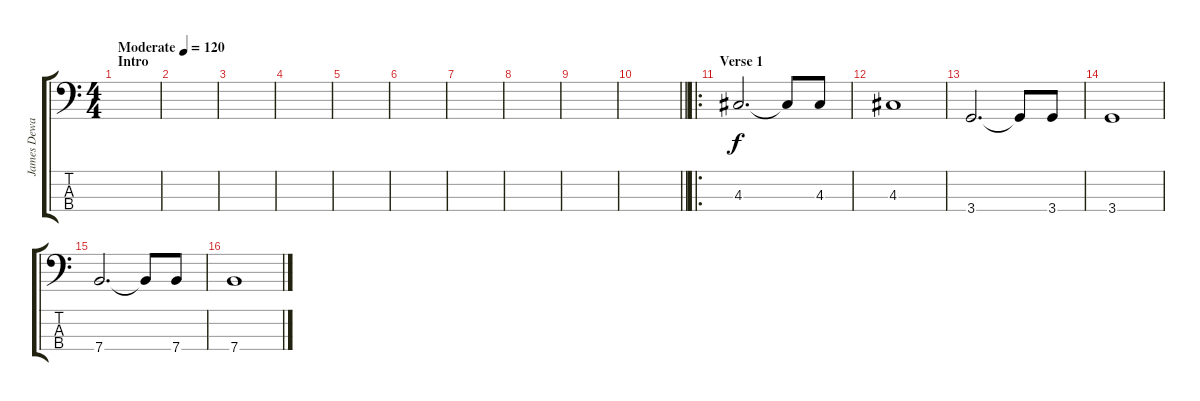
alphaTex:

\track ("James Dewar" "James Dewa") {instrument electricbassfinger}
\staff {score tabs}
\tuning (G2 D2 A1 E1) {hide}
\ts (4 4)
\section ("" "Intro")
\tempo (120 "Moderate")
\clef f4
\ks c
|
|
|
|
|
|
|
|
|
\barLineRight lightlight
|
\ro
\section ("" "Verse 1")
4.3.2{d} 4.3{t}.8 4.3.8 |
4.3.1 |
3.4.2{d} 3.4{t}.8 3.4.8 |
3.4.1 |
7.4.2{d} 7.4{t}.8 7.4.8 |
7.4.1
